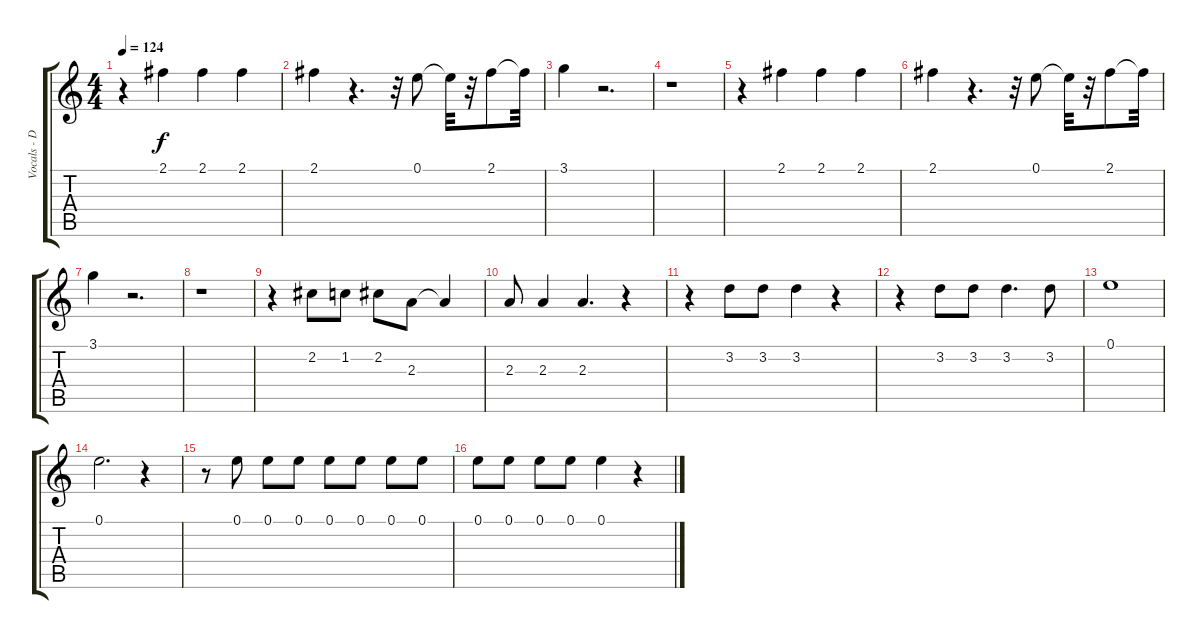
\track ("Vocals - David Byrne" "Vocals - D") {instrument acousticguitarnylon}
\staff {score tabs}
\tuning (E4 B3 G3 D3 A2 E2) {hide}
\ts (4 4)
\tempo 124
\clef g2
\ks c
r.4{dy f} 2.1.4 2.1.4 2.1.4 |
2.1.4 r.4{d} r.32 0.1.8 0.1{t}.32 r.32 2.1.8 2.1{t}.32 |
3.1.4 r.2{d} |
r.1 |
r.4 2.1.4 2.1.4 2.1.4 |
2.1.4 r.4{d} r.32 0.1.8 0.1{t}.32 r.32 2.1.8 2.1{t}.32 |
3.1.4 r.2{d} |
r.1 |
r.4 2.2.8 1.2.8 2.2.8 2.3.8 2.3{t}.4 |
2.3.8 2.3.4 2.3.4{d} r.4 |
r.4 3.2.8 3.2.8 3.2.4 r.4 |
r.4 3.2.8 3.2.8 3.2.4{d} 3.2.8 |
0.1.1 |
0.1.2{d} r.4 |
r.8 0.1.8 0.1.8 0.1.8 0.1.8 0.1.8 0.1.8 0.1.8 |
0.1.8 0.1.8 0.1.8 0.1.8 0.1.4 r.4
